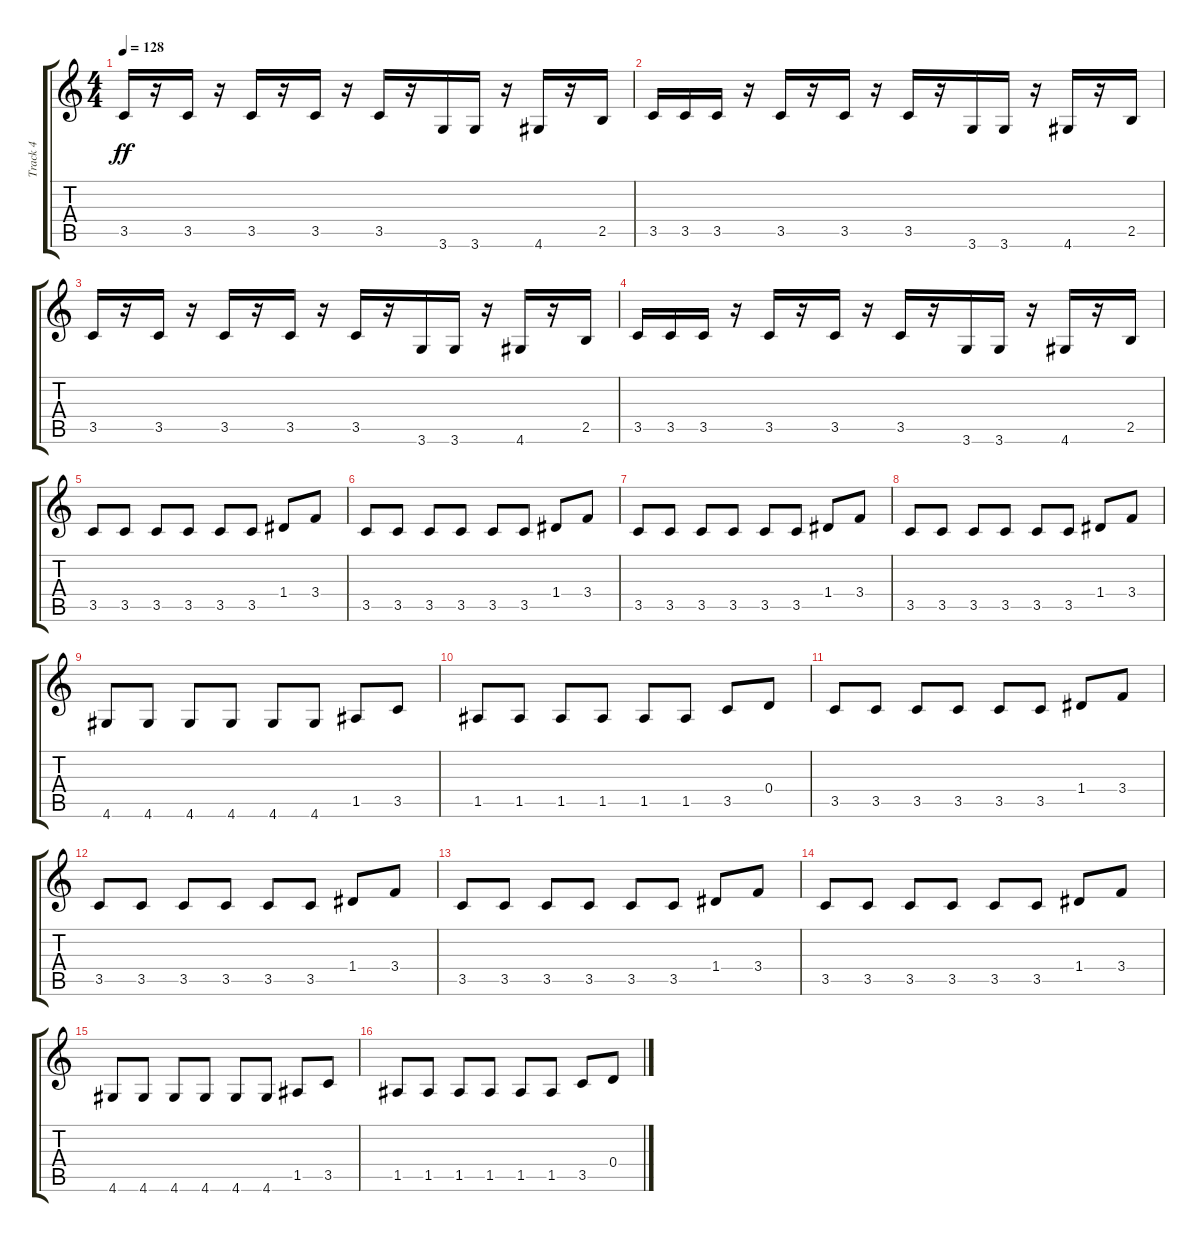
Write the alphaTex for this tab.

\track ("Track 4" "Track 4") {instrument electricbassfinger}
\staff {score tabs}
\tuning (E4 B3 G3 D3 A2 E2) {hide}
\ts (4 4)
\tempo 128
\clef g2
\ks c
3.5.16{dy ff instrument electricbassfinger} r.16 3.5.16 r.16 3.5.16 r.16 3.5.16 r.16 3.5.16 r.16 3.6.16 3.6.16 r.16 4.6.16 r.16 2.5.16 |
3.5.16 3.5.16 3.5.16 r.16 3.5.16 r.16 3.5.16 r.16 3.5.16 r.16 3.6.16 3.6.16 r.16 4.6.16 r.16 2.5.16 |
3.5.16 r.16 3.5.16 r.16 3.5.16 r.16 3.5.16 r.16 3.5.16 r.16 3.6.16 3.6.16 r.16 4.6.16 r.16 2.5.16 |
3.5.16 3.5.16 3.5.16 r.16 3.5.16 r.16 3.5.16 r.16 3.5.16 r.16 3.6.16 3.6.16 r.16 4.6.16 r.16 2.5.16 |
3.5.8 3.5.8 3.5.8 3.5.8 3.5.8 3.5.8 1.4.8 3.4.8 |
3.5.8 3.5.8 3.5.8 3.5.8 3.5.8 3.5.8 1.4.8 3.4.8 |
3.5.8 3.5.8 3.5.8 3.5.8 3.5.8 3.5.8 1.4.8 3.4.8 |
3.5.8 3.5.8 3.5.8 3.5.8 3.5.8 3.5.8 1.4.8 3.4.8 |
4.6.8 4.6.8 4.6.8 4.6.8 4.6.8 4.6.8 1.5.8 3.5.8 |
1.5.8 1.5.8 1.5.8 1.5.8 1.5.8 1.5.8 3.5.8 0.4.8 |
3.5.8 3.5.8 3.5.8 3.5.8 3.5.8 3.5.8 1.4.8 3.4.8 |
3.5.8 3.5.8 3.5.8 3.5.8 3.5.8 3.5.8 1.4.8 3.4.8 |
3.5.8 3.5.8 3.5.8 3.5.8 3.5.8 3.5.8 1.4.8 3.4.8 |
3.5.8 3.5.8 3.5.8 3.5.8 3.5.8 3.5.8 1.4.8 3.4.8 |
4.6.8 4.6.8 4.6.8 4.6.8 4.6.8 4.6.8 1.5.8 3.5.8 |
1.5.8 1.5.8 1.5.8 1.5.8 1.5.8 1.5.8 3.5.8 0.4.8
